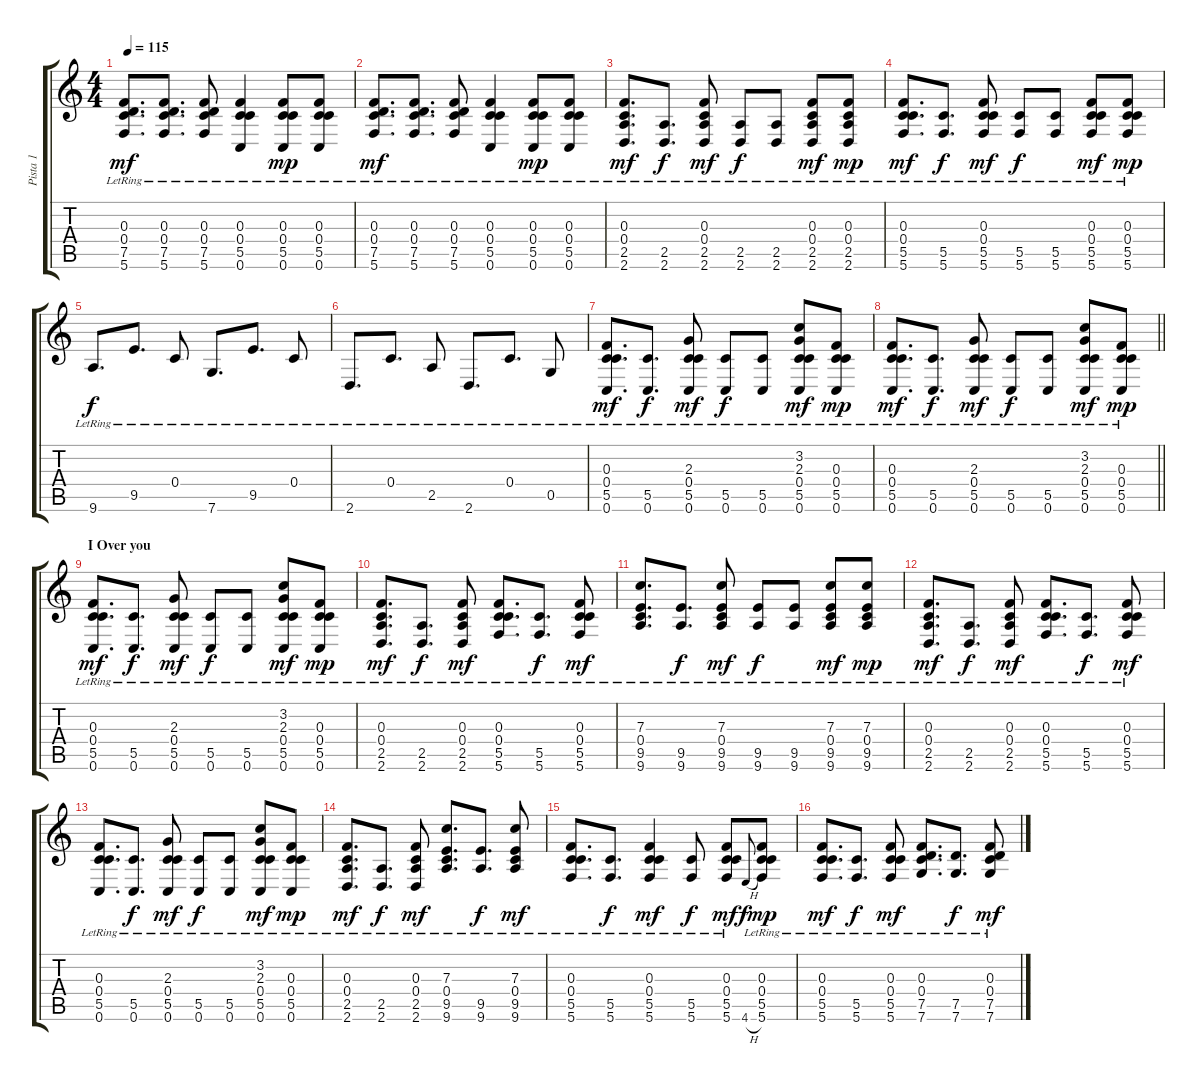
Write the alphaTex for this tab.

\track ("Pista 1" "Pista 1") {instrument acousticguitarsteel}
\staff {score tabs}
\tuning (D4 A3 F3 C3 G2 C2) {hide}
\ts (4 4)
\tempo 115
\clef g2
\ks c
(0.3 0.4 7.5{lr} 5.6).8{d dy mf} (0.3 0.4 7.5{lr} 5.6).8{d} (0.3{lr} 0.4{lr} 7.5{lr} 5.6).8 (0.3 0.4 5.5{lr} 0.6).4 (0.3 0.4 5.5{lr} 0.6).8{dy mp} (0.3 0.4 5.5{lr} 0.6).8 |
(0.3 0.4 7.5{lr} 5.6).8{d dy mf} (0.3 0.4 7.5{lr} 5.6).8{d} (0.3{lr} 0.4{lr} 7.5{lr} 5.6).8 (0.3 0.4 5.5{lr} 0.6).4 (0.3 0.4 5.5{lr} 0.6).8{dy mp} (0.3 0.4 5.5{lr} 0.6).8 |
(0.3{lr} 0.4{lr} 2.5{lr} 2.6).8{d dy mf} (2.5{lr} 2.6).8{d dy f} (0.3{lr} 0.4{lr} 2.5{lr} 2.6).8{dy mf} (2.5{lr} 2.6).8{dy f} (2.5{lr} 2.6).8 (0.3{lr} 0.4{lr} 2.5{lr} 2.6).8{dy mf} (0.3{lr} 0.4{lr} 2.5{lr} 2.6).8{dy mp} |
(0.3{lr} 0.4{lr} 5.5{lr} 5.6{lr}).8{d dy mf} (5.5{lr} 5.6{lr}).8{d dy f} (0.3{lr} 0.4{lr} 5.5{lr} 5.6{lr}).8{dy mf} (5.5{lr} 5.6{lr}).8{dy f} (5.5{lr} 5.6{lr}).8 (0.3{lr} 0.4{lr} 5.5{lr} 5.6{lr}).8{dy mf} (0.3{lr} 0.4{lr} 5.5{lr} 5.6{lr}).8{dy mp} |
9.6{lr}.8{d dy f} 9.5{lr}.8{d} 0.4{lr}.8 7.6{lr}.8{d} 9.5{lr}.8{d} 0.4{lr}.8 |
2.6{lr}.8{d} 0.4{lr}.8{d} 2.5{lr}.8 2.6{lr}.8{d} 0.4{lr}.8{d} 0.5{lr}.8 |
(0.3{lr} 0.4{lr} 5.5{lr} 0.6).8{d dy mf} (5.5{lr} 0.6).8{d dy f} (2.3{lr} 0.4{lr} 5.5{lr} 0.6).8{dy mf} (5.5{lr} 0.6).8{dy f} (5.5{lr} 0.6).8 (3.2{lr} 2.3 0.4{lr} 5.5{lr} 0.6).8{dy mf} (0.3{lr} 0.4{lr} 5.5{lr} 0.6).8{dy mp} |
\barLineRight lightlight
(0.3{lr} 0.4{lr} 5.5{lr} 0.6).8{d dy mf} (5.5{lr} 0.6).8{d dy f} (2.3{lr} 0.4{lr} 5.5{lr} 0.6).8{dy mf} (5.5{lr} 0.6).8{dy f} (5.5{lr} 0.6).8 (3.2{lr} 2.3 0.4{lr} 5.5{lr} 0.6).8{dy mf} (0.3{lr} 0.4{lr} 5.5{lr} 0.6).8{dy mp} |
\section ("" "I Over you")
(0.3{lr} 0.4{lr} 5.5{lr} 0.6).8{d dy mf} (5.5{lr} 0.6).8{d dy f} (2.3{lr} 0.4{lr} 5.5{lr} 0.6).8{dy mf} (5.5{lr} 0.6).8{dy f} (5.5{lr} 0.6).8 (3.2{lr} 2.3 0.4{lr} 5.5{lr} 0.6).8{dy mf} (0.3{lr} 0.4{lr} 5.5{lr} 0.6).8{dy mp} |
(0.3{lr} 0.4{lr} 2.5{lr} 2.6).8{d dy mf} (2.5{lr} 2.6).8{d dy f} (0.3{lr} 0.4{lr} 2.5{lr} 2.6).8{dy mf} (0.3{lr} 0.4{lr} 5.5{lr} 5.6{lr}).8{d} (5.5{lr} 5.6{lr}).8{d dy f} (0.3{lr} 0.4{lr} 5.5{lr} 5.6{lr}).8{dy mf} |
(7.3{lr} 0.4{lr} 9.5{lr} 9.6{lr}).8{d} (9.5{lr} 9.6{lr}).8{d dy f} (7.3{lr} 0.4{lr} 9.5{lr} 9.6{lr}).8{dy mf} (9.5{lr} 9.6{lr}).8{dy f} (9.5{lr} 9.6{lr}).8 (7.3{lr} 0.4{lr} 9.5{lr} 9.6{lr}).8{dy mf} (7.3{lr} 0.4{lr} 9.5{lr} 9.6{lr}).8{dy mp} |
(0.3{lr} 0.4{lr} 2.5{lr} 2.6).8{d dy mf} (2.5{lr} 2.6).8{d dy f} (0.3{lr} 0.4{lr} 2.5{lr} 2.6).8{dy mf} (0.3{lr} 0.4{lr} 5.5{lr} 5.6{lr}).8{d} (5.5{lr} 5.6{lr}).8{d dy f} (0.3{lr} 0.4{lr} 5.5{lr} 5.6{lr}).8{dy mf} |
(0.3{lr} 0.4{lr} 5.5{lr} 0.6).8{d} (5.5{lr} 0.6).8{d dy f} (2.3{lr} 0.4{lr} 5.5{lr} 0.6).8{dy mf} (5.5{lr} 0.6).8{dy f} (5.5{lr} 0.6).8 (3.2{lr} 2.3 0.4{lr} 5.5{lr} 0.6).8{dy mf} (0.3{lr} 0.4{lr} 5.5{lr} 0.6).8{dy mp} |
(0.3{lr} 0.4{lr} 2.5{lr} 2.6).8{d dy mf} (2.5{lr} 2.6).8{d dy f} (0.3{lr} 0.4{lr} 2.5{lr} 2.6).8{dy mf} (7.3{lr} 0.4{lr} 9.5{lr} 9.6{lr}).8{d} (9.5{lr} 9.6{lr}).8{d dy f} (7.3{lr} 0.4{lr} 9.5{lr} 9.6{lr}).8{dy mf} |
(0.3{lr} 0.4{lr} 5.5{lr} 5.6{lr}).8{d} (5.5{lr} 5.6{lr}).8{d dy f} (0.3{lr} 0.4{lr} 5.5{lr} 5.6{lr}).4{dy mf} (5.5{lr} 5.6{lr}).8{dy f} (0.3{lr} 0.4{lr} 5.5{lr} 5.6{lr}).8{dy mf} 4.6{h}.8{gr onbeat dy f} (0.3{lr} 0.4{lr} 5.5{lr} 5.6{lr}).8{dy mp} |
(0.3{lr} 0.4{lr} 5.5{lr} 5.6{lr}).8{d dy mf} (5.5{lr} 5.6{lr}).8{d dy f} (0.3{lr} 0.4{lr} 5.5{lr} 5.6{lr}).8{dy mf} (0.3{lr} 0.4{lr} 7.5{lr} 7.6{lr}).8{d} (7.5{lr} 7.6{lr}).8{d dy f} (0.3{lr} 0.4{lr} 7.5{lr} 7.6{lr}).8{dy mf}
